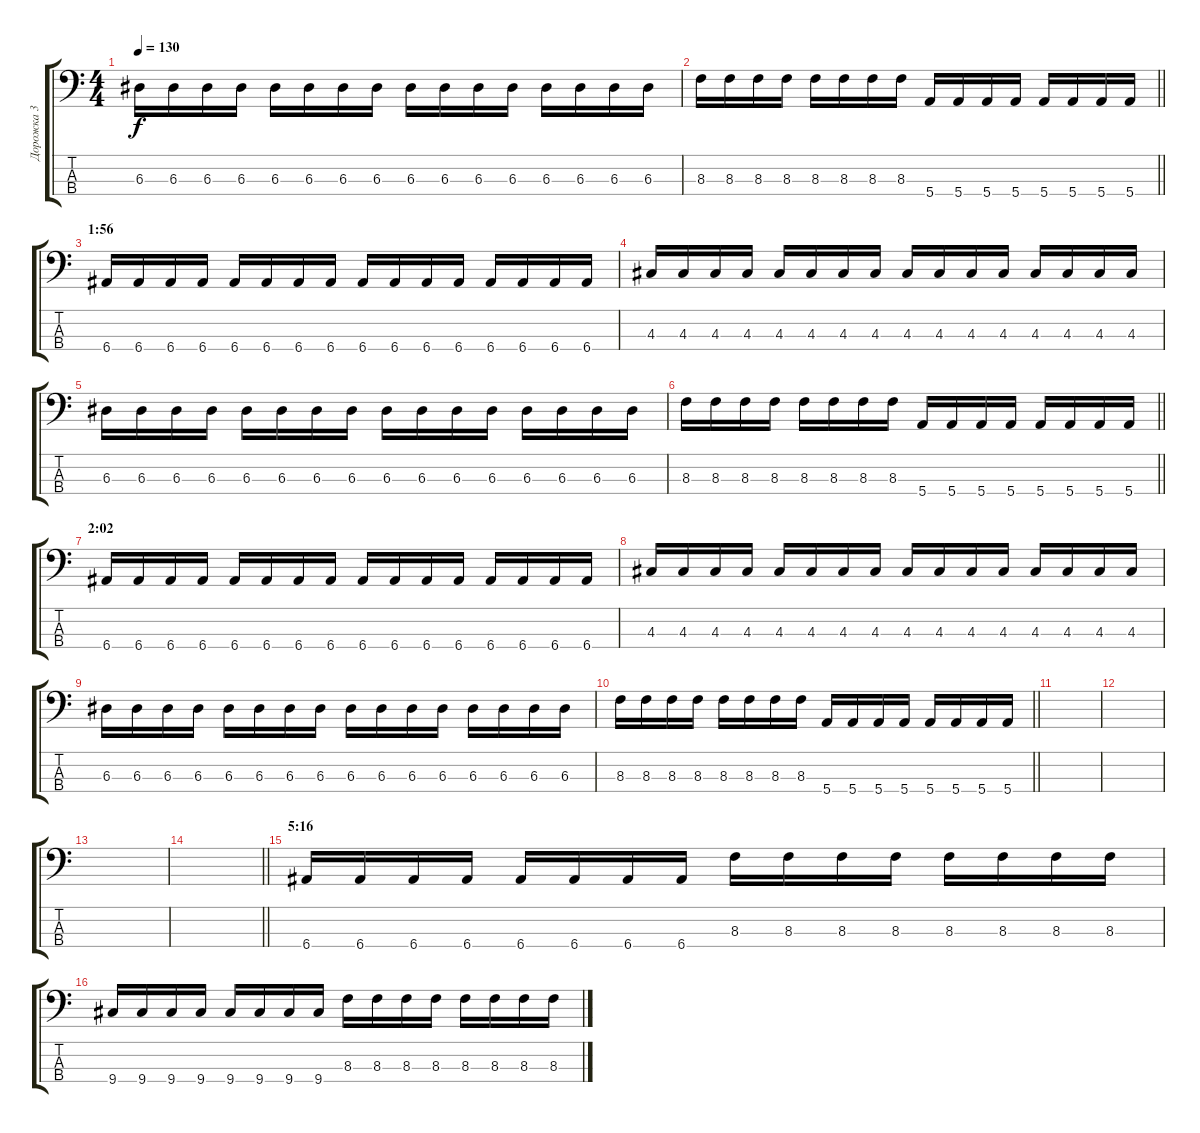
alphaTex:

\track ("Дорожка 3" "Дорожка 3") {instrument electricbassfinger}
\staff {score tabs}
\tuning (G2 D2 A1 E1) {hide}
\ts (4 4)
\tempo 130
\clef f4
\ks c
6.3.16{dy f} 6.3.16 6.3.16 6.3.16 6.3.16 6.3.16 6.3.16 6.3.16 6.3.16 6.3.16 6.3.16 6.3.16 6.3.16 6.3.16 6.3.16 6.3.16 |
\barLineRight lightlight
8.3.16 8.3.16 8.3.16 8.3.16 8.3.16 8.3.16 8.3.16 8.3.16 5.4.16 5.4.16 5.4.16 5.4.16 5.4.16 5.4.16 5.4.16 5.4.16 |
\section ("" "1:56")
6.4.16 6.4.16 6.4.16 6.4.16 6.4.16 6.4.16 6.4.16 6.4.16 6.4.16 6.4.16 6.4.16 6.4.16 6.4.16 6.4.16 6.4.16 6.4.16 |
4.3.16 4.3.16 4.3.16 4.3.16 4.3.16 4.3.16 4.3.16 4.3.16 4.3.16 4.3.16 4.3.16 4.3.16 4.3.16 4.3.16 4.3.16 4.3.16 |
6.3.16 6.3.16 6.3.16 6.3.16 6.3.16 6.3.16 6.3.16 6.3.16 6.3.16 6.3.16 6.3.16 6.3.16 6.3.16 6.3.16 6.3.16 6.3.16 |
\barLineRight lightlight
8.3.16 8.3.16 8.3.16 8.3.16 8.3.16 8.3.16 8.3.16 8.3.16 5.4.16 5.4.16 5.4.16 5.4.16 5.4.16 5.4.16 5.4.16 5.4.16 |
\section ("" "2:02")
6.4.16 6.4.16 6.4.16 6.4.16 6.4.16 6.4.16 6.4.16 6.4.16 6.4.16 6.4.16 6.4.16 6.4.16 6.4.16 6.4.16 6.4.16 6.4.16 |
4.3.16 4.3.16 4.3.16 4.3.16 4.3.16 4.3.16 4.3.16 4.3.16 4.3.16 4.3.16 4.3.16 4.3.16 4.3.16 4.3.16 4.3.16 4.3.16 |
6.3.16 6.3.16 6.3.16 6.3.16 6.3.16 6.3.16 6.3.16 6.3.16 6.3.16 6.3.16 6.3.16 6.3.16 6.3.16 6.3.16 6.3.16 6.3.16 |
\barLineRight lightlight
8.3.16 8.3.16 8.3.16 8.3.16 8.3.16 8.3.16 8.3.16 8.3.16 5.4.16 5.4.16 5.4.16 5.4.16 5.4.16 5.4.16 5.4.16 5.4.16 |
|
|
|
\barLineRight lightlight
|
\section ("" "5:16")
6.4.16 6.4.16 6.4.16 6.4.16 6.4.16 6.4.16 6.4.16 6.4.16 8.3.16 8.3.16 8.3.16 8.3.16 8.3.16 8.3.16 8.3.16 8.3.16 |
9.4.16 9.4.16 9.4.16 9.4.16 9.4.16 9.4.16 9.4.16 9.4.16 8.3.16 8.3.16 8.3.16 8.3.16 8.3.16 8.3.16 8.3.16 8.3.16
